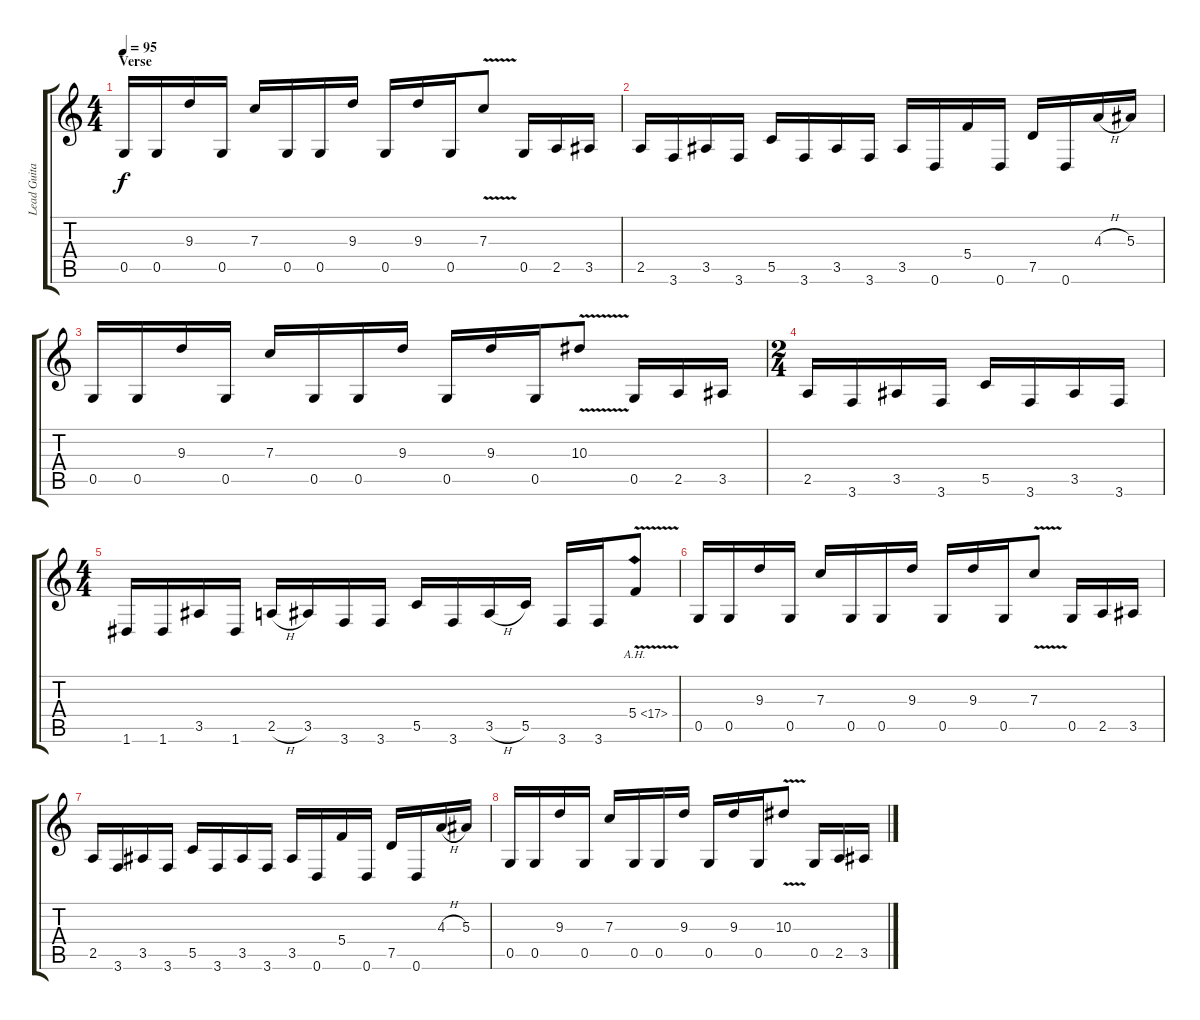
\track ("Lead Guitar" "Lead Guita") {instrument distortionguitar}
\staff {score tabs}
\tuning (D4 A3 F3 C3 G2 D2) {hide}
\ts (4 4)
\section ("" "Verse")
\tempo 95
\clef g2
\ks c
0.5.16{dy f} 0.5.16 9.3.16 0.5.16 7.3.16 0.5.16 0.5.16 9.3.16 0.5.16 9.3.16 0.5.16 7.3{v}.8 0.5.16 2.5.16 3.5.16 |
2.5.16 3.6.16 3.5.16 3.6.16 5.5.16 3.6.16 3.5.16 3.6.16 3.5.16 0.6.16 5.4.16 0.6.16 7.5.16 0.6.16 4.3{h}.16 5.3.16 |
0.5.16 0.5.16 9.3.16 0.5.16 7.3.16 0.5.16 0.5.16 9.3.16 0.5.16 9.3.16 0.5.16 10.3{v}.8 0.5.16 2.5.16 3.5.16 |
\ts (2 4)
2.5.16 3.6.16 3.5.16 3.6.16 5.5.16 3.6.16 3.5.16 3.6.16 |
\ts (4 4)
1.6.16 1.6.16 3.5.16 1.6.16 2.5{h}.16 3.5.16 3.6.16 3.6.16 5.5.16 3.6.16 3.5{h}.16 5.5.16 3.6.16 3.6.16 5.4{ah 12 v}.8 |
0.5.16 0.5.16 9.3.16 0.5.16 7.3.16 0.5.16 0.5.16 9.3.16 0.5.16 9.3.16 0.5.16 7.3{v}.8 0.5.16 2.5.16 3.5.16 |
2.5.16 3.6.16 3.5.16 3.6.16 5.5.16 3.6.16 3.5.16 3.6.16 3.5.16 0.6.16 5.4.16 0.6.16 7.5.16 0.6.16 4.3{h}.16 5.3.16 |
0.5.16 0.5.16 9.3.16 0.5.16 7.3.16 0.5.16 0.5.16 9.3.16 0.5.16 9.3.16 0.5.16 10.3{v}.8 0.5.16 2.5.16 3.5.16
